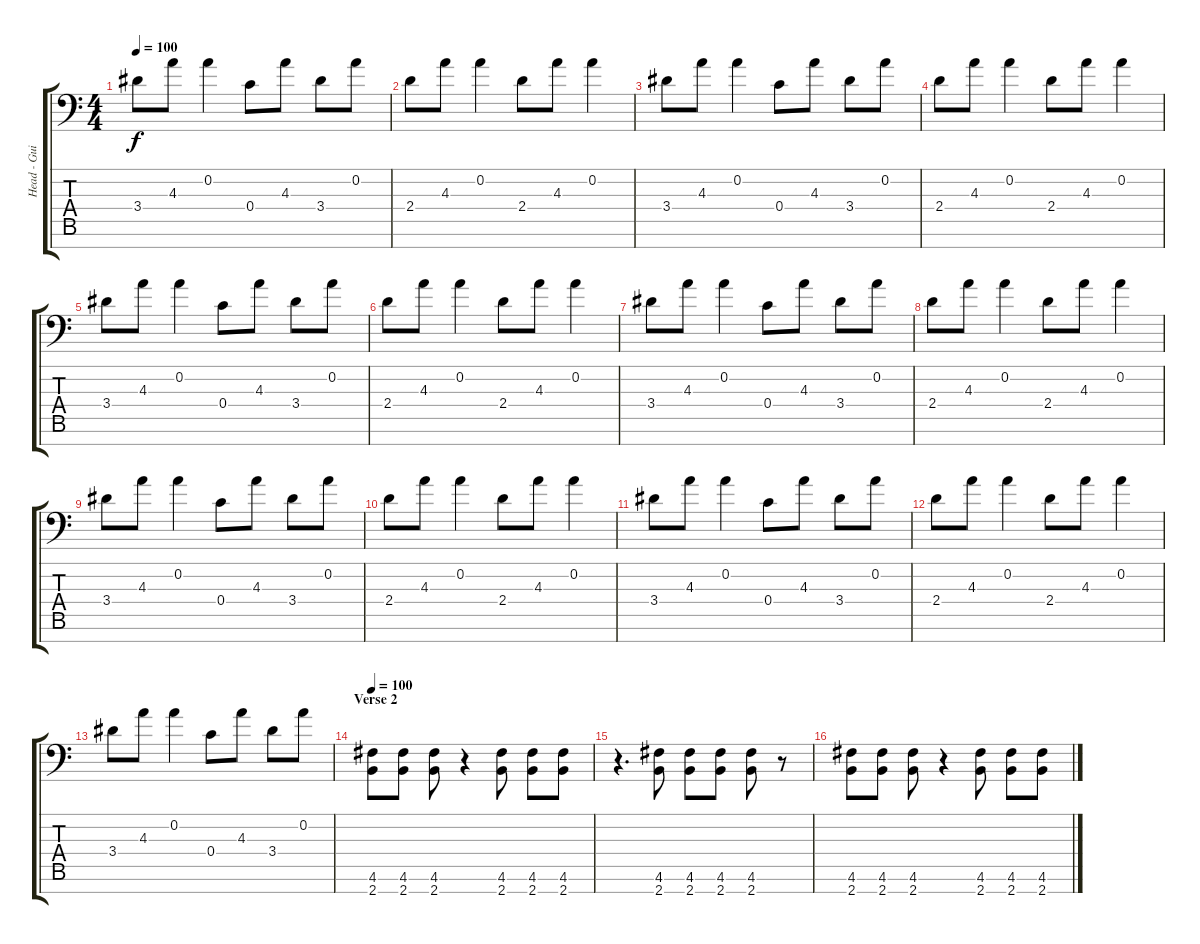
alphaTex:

\track ("Head - Guitar" "Head - Gui") {instrument distortionguitar}
\staff {score tabs}
\tuning (D4 A3 F3 C3 G2 D2 A1) {hide}
\ts (4 4)
\tempo 100
\clef f4
\ks c
3.4.8{dy f} 4.3.8 0.2.4 0.4.8 4.3.8 3.4.8 0.2.8 |
2.4.8 4.3.8 0.2.4 2.4.8 4.3.8 0.2.4 |
3.4.8 4.3.8 0.2.4 0.4.8 4.3.8 3.4.8 0.2.8 |
2.4.8 4.3.8 0.2.4 2.4.8 4.3.8 0.2.4 |
3.4.8 4.3.8 0.2.4 0.4.8 4.3.8 3.4.8 0.2.8 |
2.4.8 4.3.8 0.2.4 2.4.8 4.3.8 0.2.4 |
3.4.8 4.3.8 0.2.4 0.4.8 4.3.8 3.4.8 0.2.8 |
2.4.8 4.3.8 0.2.4 2.4.8 4.3.8 0.2.4 |
3.4.8 4.3.8 0.2.4 0.4.8 4.3.8 3.4.8 0.2.8 |
2.4.8 4.3.8 0.2.4 2.4.8 4.3.8 0.2.4 |
3.4.8 4.3.8 0.2.4 0.4.8 4.3.8 3.4.8 0.2.8 |
2.4.8 4.3.8 0.2.4 2.4.8 4.3.8 0.2.4 |
3.4.8 4.3.8 0.2.4 0.4.8 4.3.8 3.4.8 0.2.8 |
\section ("" "Verse 2")
\tempo 100
(4.6 2.7).8{volume 10 balance 13 instrument distortionguitar} (4.6 2.7).8 (4.6 2.7).8 r.4 (4.6 2.7).8 (4.6 2.7).8 (4.6 2.7).8 |
r.4{d} (4.6 2.7).8 (4.6 2.7).8 (4.6 2.7).8 (4.6 2.7).8 r.8 |
(4.6 2.7).8 (4.6 2.7).8 (4.6 2.7).8 r.4 (4.6 2.7).8 (4.6 2.7).8 (4.6 2.7).8
